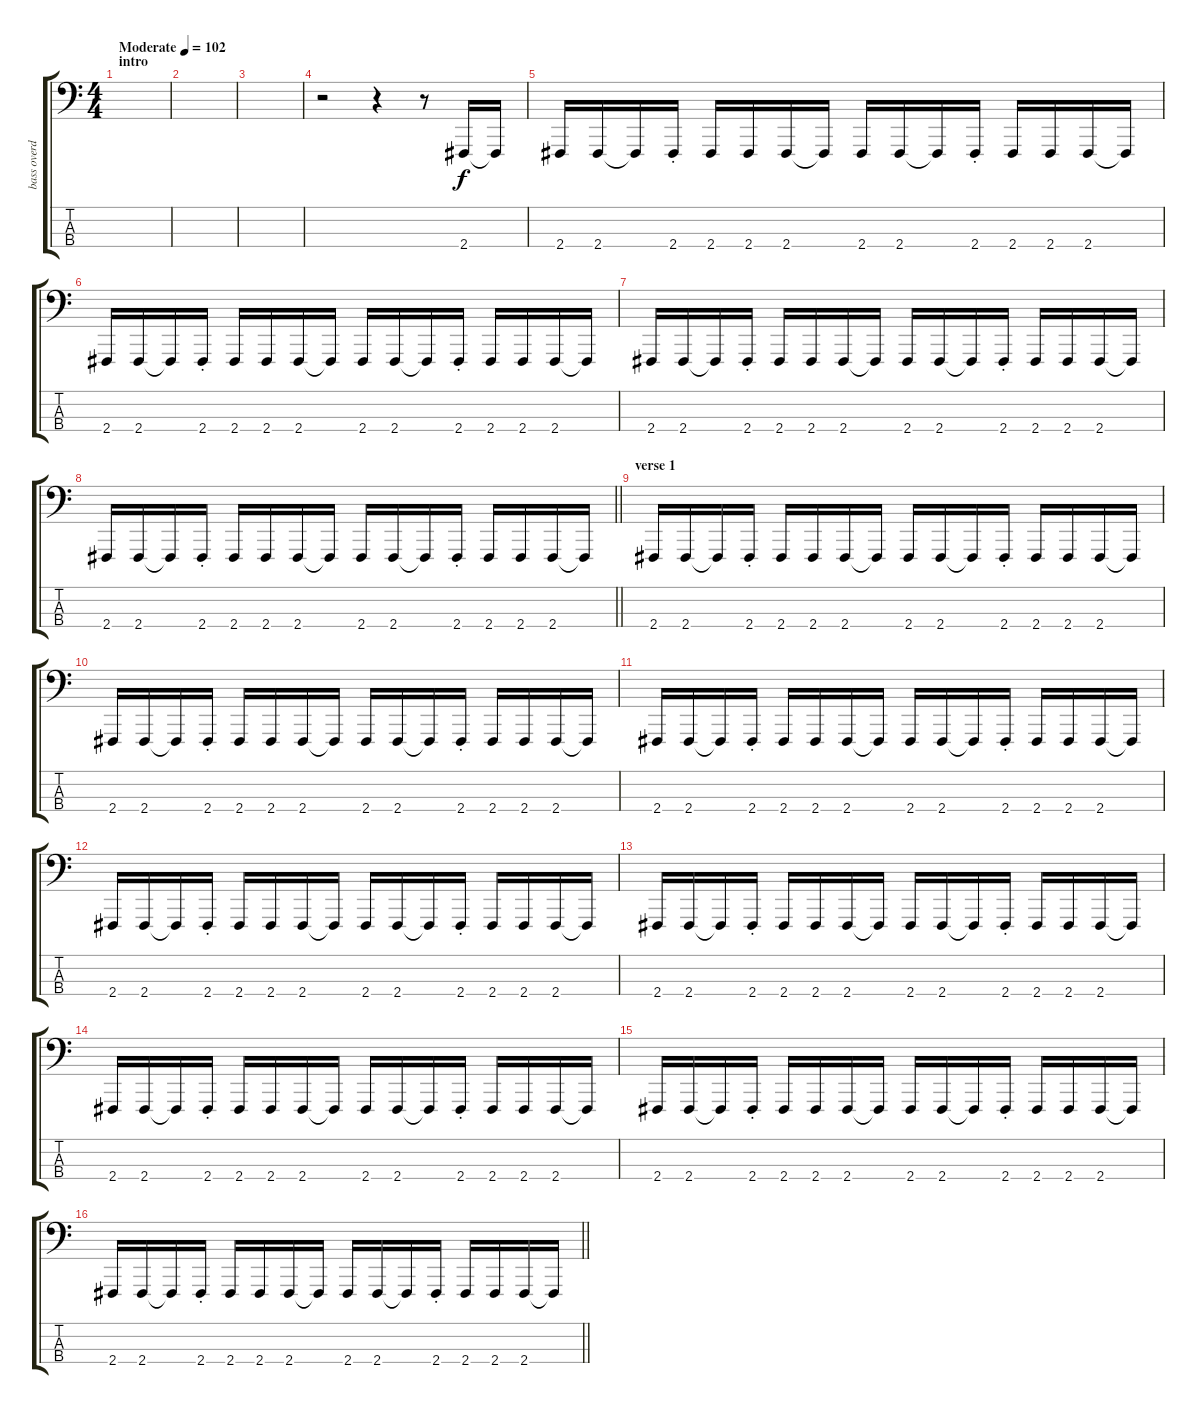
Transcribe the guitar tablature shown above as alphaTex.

\track ("bass overdrive" "bass overd") {instrument lead2sawtooth}
\staff {score tabs}
\tuning (G2 D2 A1 E1) {hide}
\ts (4 4)
\section ("" "intro")
\tempo (102 "Moderate")
\clef f4
\ks c
|
|
|
r.2 r.4 r.8 2.4.16 2.4{t}.16 |
2.4.16 2.4.16 2.4{t}.16 2.4{st}.16 2.4.16 2.4.16 2.4.16 2.4{t}.16 2.4.16 2.4.16 2.4{t}.16 2.4{st}.16 2.4.16 2.4.16 2.4.16 2.4{t}.16 |
2.4.16 2.4.16 2.4{t}.16 2.4{st}.16 2.4.16 2.4.16 2.4.16 2.4{t}.16 2.4.16 2.4.16 2.4{t}.16 2.4{st}.16 2.4.16 2.4.16 2.4.16 2.4{t}.16 |
2.4.16 2.4.16 2.4{t}.16 2.4{st}.16 2.4.16 2.4.16 2.4.16 2.4{t}.16 2.4.16 2.4.16 2.4{t}.16 2.4{st}.16 2.4.16 2.4.16 2.4.16 2.4{t}.16 |
\barLineRight lightlight
2.4.16 2.4.16 2.4{t}.16 2.4{st}.16 2.4.16 2.4.16 2.4.16 2.4{t}.16 2.4.16 2.4.16 2.4{t}.16 2.4{st}.16 2.4.16 2.4.16 2.4.16 2.4{t}.16 |
\section ("" "verse 1")
2.4.16 2.4.16 2.4{t}.16 2.4{st}.16 2.4.16 2.4.16 2.4.16 2.4{t}.16 2.4.16 2.4.16 2.4{t}.16 2.4{st}.16 2.4.16 2.4.16 2.4.16 2.4{t}.16 |
2.4.16 2.4.16 2.4{t}.16 2.4{st}.16 2.4.16 2.4.16 2.4.16 2.4{t}.16 2.4.16 2.4.16 2.4{t}.16 2.4{st}.16 2.4.16 2.4.16 2.4.16 2.4{t}.16 |
2.4.16 2.4.16 2.4{t}.16 2.4{st}.16 2.4.16 2.4.16 2.4.16 2.4{t}.16 2.4.16 2.4.16 2.4{t}.16 2.4{st}.16 2.4.16 2.4.16 2.4.16 2.4{t}.16 |
2.4.16 2.4.16 2.4{t}.16 2.4{st}.16 2.4.16 2.4.16 2.4.16 2.4{t}.16 2.4.16 2.4.16 2.4{t}.16 2.4{st}.16 2.4.16 2.4.16 2.4.16 2.4{t}.16 |
2.4.16 2.4.16 2.4{t}.16 2.4{st}.16 2.4.16 2.4.16 2.4.16 2.4{t}.16 2.4.16 2.4.16 2.4{t}.16 2.4{st}.16 2.4.16 2.4.16 2.4.16 2.4{t}.16 |
2.4.16 2.4.16 2.4{t}.16 2.4{st}.16 2.4.16 2.4.16 2.4.16 2.4{t}.16 2.4.16 2.4.16 2.4{t}.16 2.4{st}.16 2.4.16 2.4.16 2.4.16 2.4{t}.16 |
2.4.16 2.4.16 2.4{t}.16 2.4{st}.16 2.4.16 2.4.16 2.4.16 2.4{t}.16 2.4.16 2.4.16 2.4{t}.16 2.4{st}.16 2.4.16 2.4.16 2.4.16 2.4{t}.16 |
\barLineRight lightlight
2.4.16 2.4.16 2.4{t}.16 2.4{st}.16 2.4.16 2.4.16 2.4.16 2.4{t}.16 2.4.16 2.4.16 2.4{t}.16 2.4{st}.16 2.4.16 2.4.16 2.4.16 2.4{t}.16
